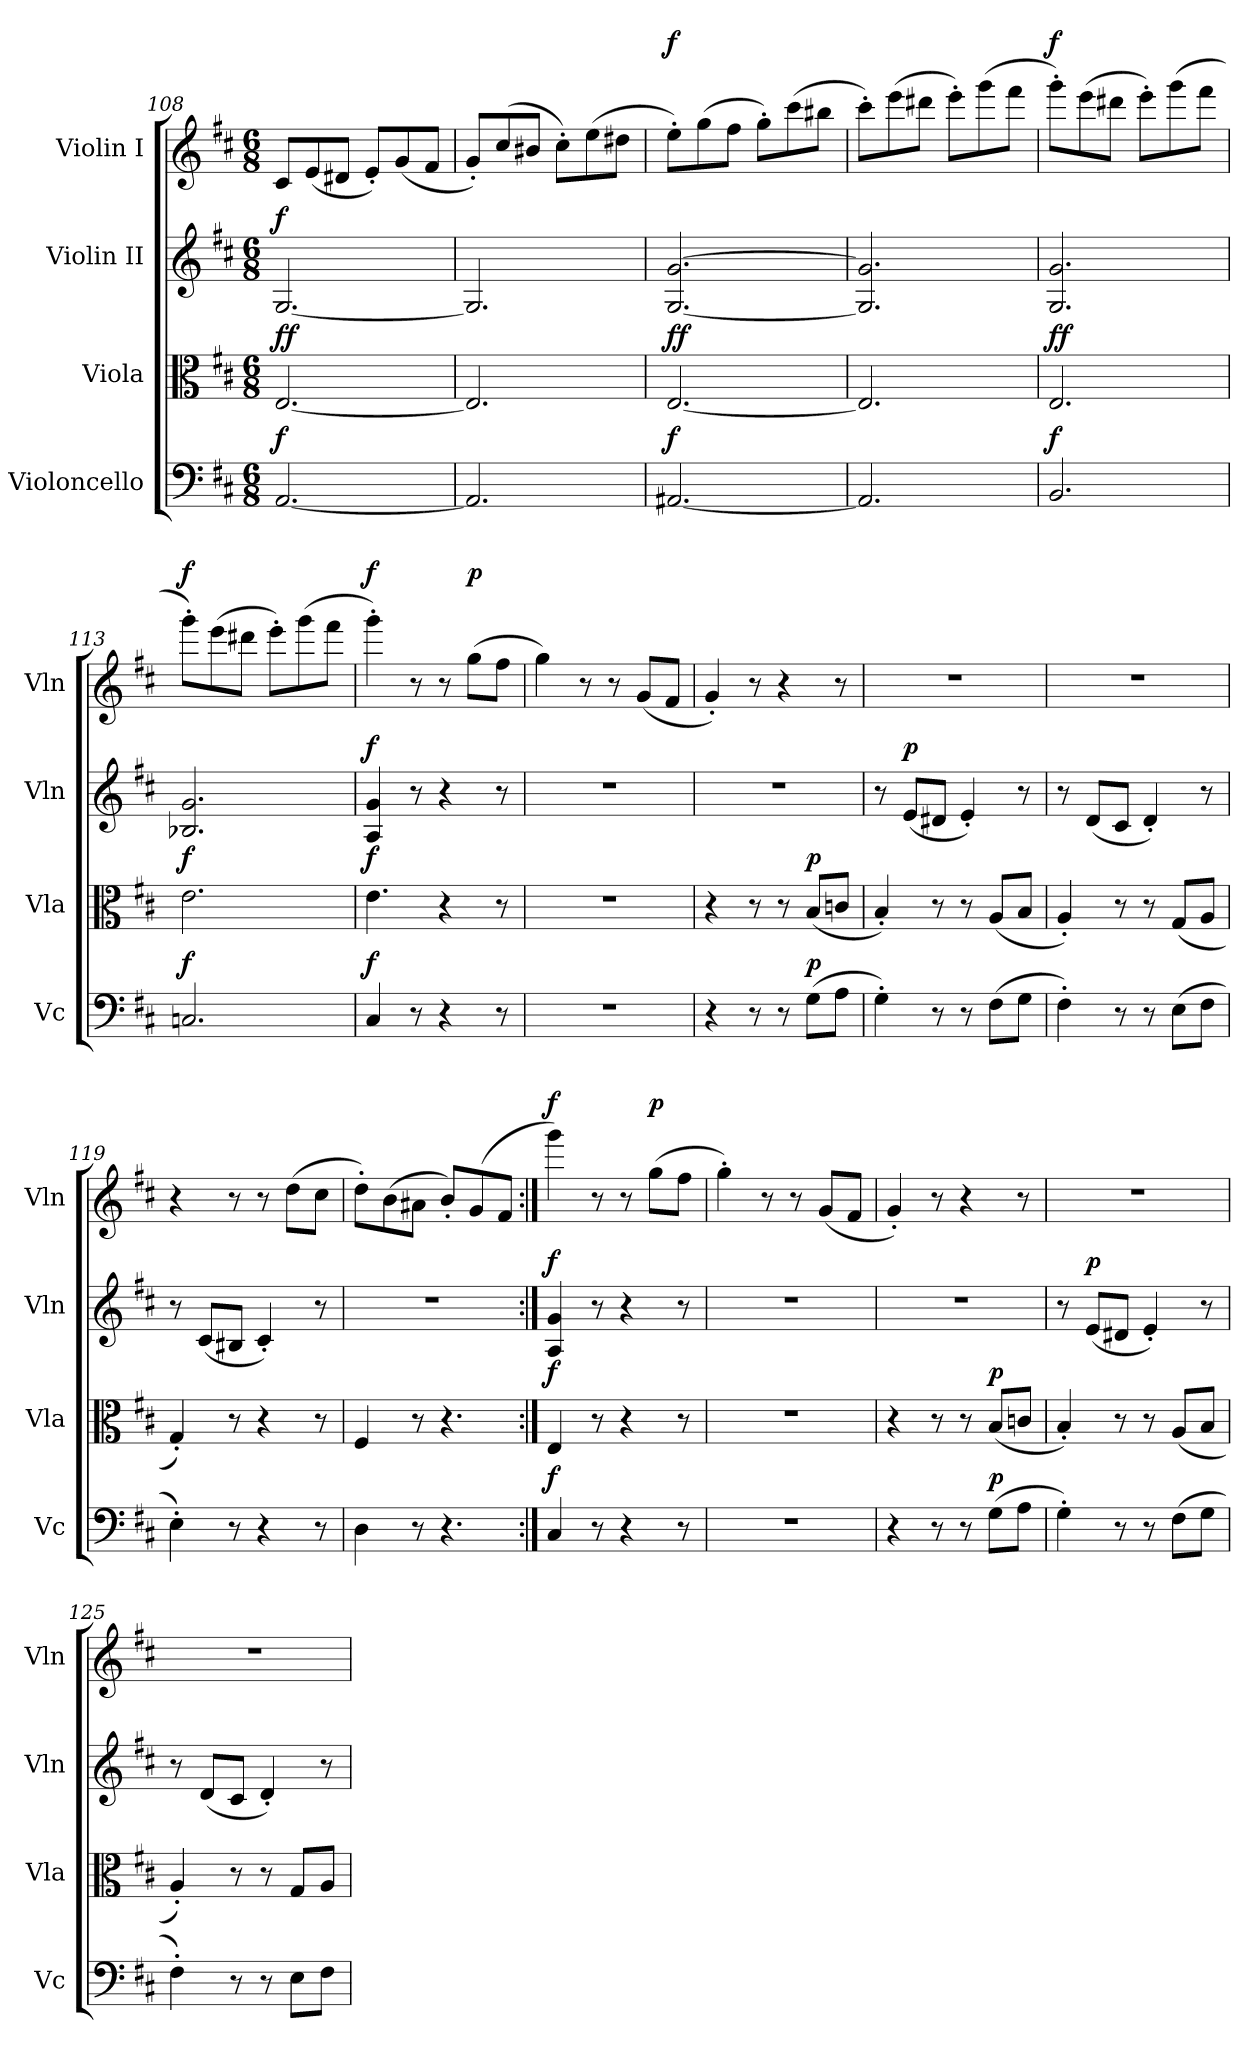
**kern	**dynam	**kern	**dynam	**kern	**dynam	**kern	**dynam
*part4	*part4	*part3	*part3	*part2	*part2	*part1	*part1
*staff4	*staff4	*staff3	*staff3	*staff2	*staff2	*staff1	*staff1
*I"Violoncello	*	*I"Viola	*	*I"Violin II	*	*I"Violin I	*
*I'Vc	*	*I'Vla	*	*I'Vln	*	*I'Vln	*
*clefF4	*	*clefC3	*	*clefG2	*	*clefG2	*
*k[f#c#]	*	*k[f#c#]	*	*k[f#c#]	*	*k[f#c#]	*
*M6/8	*	*M6/8	*	*M6/8	*	*M6/8	*
=108	=108	=108	=108	=108	=108	=108	=108
!	!LO:DY:a	!	!LO:DY:a	!	!LO:DY:a	!	!
[2.AA	f	[2.E	ff	[2.G	f	8c#L	.
.	.	.	.	.	.	(8e	.
.	.	.	.	.	.	8d#XJ	.
.	.	.	.	.	.	8e'L)	.
.	.	.	.	.	.	(8g	.
.	.	.	.	.	.	8f#J	.
=109	=109	=109	=109	=109	=109	=109	=109
2.AA]	.	2.E]	.	2.G]	.	8g'L)	.
.	.	.	.	.	.	(8cc#	.
.	.	.	.	.	.	8b#XJ	.
.	.	.	.	.	.	8cc#'L)	.
.	.	.	.	.	.	(8ee	.
.	.	.	.	.	.	8dd#XJ	.
=110	=110	=110	=110	=110	=110	=110	=110
!	!LO:DY:a	!	!LO:DY:a	!	!	!	!LO:DY:a
[2.AA#X	f	[2.E	ff	[2.G [2.g	.	8ee'L)	f
.	.	.	.	.	.	(8gg	.
.	.	.	.	.	.	8ff#J	.
.	.	.	.	.	.	8gg'L)	.
.	.	.	.	.	.	(8ccc#	.
.	.	.	.	.	.	8bb#XJ	.
=111	=111	=111	=111	=111	=111	=111	=111
2.AA#]	.	2.E]	.	2.G] 2.g]	.	8ccc#'L)	.
.	.	.	.	.	.	(8eee	.
.	.	.	.	.	.	8ddd#XJ	.
.	.	.	.	.	.	8eee'L)	.
.	.	.	.	.	.	(8ggg	.
.	.	.	.	.	.	8fff#J	.
=112	=112	=112	=112	=112	=112	=112	=112
!	!LO:DY:a	!	!LO:DY:a	!	!	!	!LO:DY:a
2.BB	f	2.E	ff	2.G 2.g	.	8ggg'L)	f
.	.	.	.	.	.	(8eee	.
.	.	.	.	.	.	8ddd#XJ	.
.	.	.	.	.	.	8eee'L)	.
.	.	.	.	.	.	(8ggg	.
.	.	.	.	.	.	8fff#J	.
=113	=113	=113	=113	=113	=113	=113	=113
!	!LO:DY:a	!	!LO:DY:a	!	!	!	!LO:DY:a
2.Cn	f	2.e	f	2.B-X 2.g	.	8ggg'L)	f
.	.	.	.	.	.	(8eee	.
.	.	.	.	.	.	8ddd#XJ	.
.	.	.	.	.	.	8eee'L)	.
.	.	.	.	.	.	(8ggg	.
.	.	.	.	.	.	8fff#J	.
=114	=114	=114	=114	=114	=114	=114	=114
!	!LO:DY:a	!	!LO:DY:a	!	!LO:DY:a	!	!LO:DY:a
4C#	f	4.e	f	4A 4g	f	4ggg')	f
8r	.	.	.	8r	.	8r	.
4r	.	4r	.	4r	.	8r	.
!	!	!	!	!	!	!	!LO:DY:a
.	.	.	.	.	.	(8ggL	p
8r	.	8r	.	8r	.	8ff#J	.
=115	=115	=115	=115	=115	=115	=115	=115
2.r	.	2.r	.	2.r	.	4gg)	.
.	.	.	.	.	.	8r	.
.	.	.	.	.	.	8r	.
.	.	.	.	.	.	(8gL	.
.	.	.	.	.	.	8f#J	.
=116	=116	=116	=116	=116	=116	=116	=116
4r	.	4r	.	2.r	.	4g')	.
8r	.	8r	.	.	.	8r	.
8r	.	8r	.	.	.	4r	.
!	!LO:DY:a	!	!LO:DY:a	!	!	!	!
(8GL	p	(8BL	p	.	.	.	.
8AJ	.	8cnJ	.	.	.	8r	.
=117	=117	=117	=117	=117	=117	=117	=117
4G')	.	4B')	.	8r	.	2.r	.
!	!	!	!	!	!LO:DY:a	!	!
.	.	.	.	(8eL	p	.	.
8r	.	8r	.	8d#XJ	.	.	.
8r	.	8r	.	4e')	.	.	.
(8F#L	.	(8AL	.	.	.	.	.
8GJ	.	8BJ	.	8r	.	.	.
=118	=118	=118	=118	=118	=118	=118	=118
4F#')	.	4A')	.	8r	.	2.r	.
.	.	.	.	(8dL	.	.	.
8r	.	8r	.	8c#J	.	.	.
8r	.	8r	.	4d')	.	.	.
(8EL	.	(8GL	.	.	.	.	.
8F#J	.	8AJ	.	8r	.	.	.
=119	=119	=119	=119	=119	=119	=119	=119
4E')	.	4G')	.	8r	.	4r	.
.	.	.	.	(8c#L	.	.	.
8r	.	8r	.	8B#XJ	.	8r	.
4r	.	4r	.	4c#')	.	8r	.
.	.	.	.	.	.	(8ddL	.
8r	.	8r	.	8r	.	8cc#J	.
=120	=120	=120	=120	=120	=120	=120	=120
4D	.	4F#	.	2.r	.	8dd'L)	.
.	.	.	.	.	.	(8b	.
8r	.	8r	.	.	.	8a#XJ	.
4.r	.	4.r	.	.	.	8b'L)	.
.	.	.	.	.	.	(8g	.
.	.	.	.	.	.	8f#J	.
=121:|!	=121:|!	=121:|!	=121:|!	=121:|!	=121:|!	=121:|!	=121:|!
!	!LO:DY:a	!	!LO:DY:a	!	!LO:DY:a	!	!LO:DY:a
4C#	f	4E	f	4A 4g	f	4ggg)	f
8r	.	8r	.	8r	.	8r	.
4r	.	4r	.	4r	.	8r	.
!	!	!	!	!	!	!	!LO:DY:a
.	.	.	.	.	.	(8ggL	p
8r	.	8r	.	8r	.	8ff#J	.
=122	=122	=122	=122	=122	=122	=122	=122
2.r	.	2.r	.	2.r	.	4gg')	.
.	.	.	.	.	.	8r	.
.	.	.	.	.	.	8r	.
.	.	.	.	.	.	(8gL	.
.	.	.	.	.	.	8f#J	.
=123	=123	=123	=123	=123	=123	=123	=123
4r	.	4r	.	2.r	.	4g')	.
8r	.	8r	.	.	.	8r	.
8r	.	8r	.	.	.	4r	.
!	!LO:DY:a	!	!LO:DY:a	!	!	!	!
(8GL	p	(8BL	p	.	.	.	.
8AJ	.	8cnJ	.	.	.	8r	.
=124	=124	=124	=124	=124	=124	=124	=124
4G')	.	4B')	.	8r	.	2.r	.
!	!	!	!	!	!LO:DY:a	!	!
.	.	.	.	(8eL	p	.	.
8r	.	8r	.	8d#XJ	.	.	.
8r	.	8r	.	4e')	.	.	.
(8F#L	.	(8AL	.	.	.	.	.
8GJ	.	8BJ	.	8r	.	.	.
=125	=125	=125	=125	=125	=125	=125	=125
4F#')	.	4A')	.	8r	.	2.r	.
.	.	.	.	(8dL	.	.	.
8r	.	8r	.	8c#J	.	.	.
8r	.	8r	.	4d')	.	.	.
8EL	.	8GL	.	.	.	.	.
8F#J	.	8AJ	.	8r	.	.	.
=	=	=	=	=	=	=	=
*-	*-	*-	*-	*-	*-	*-	*-
